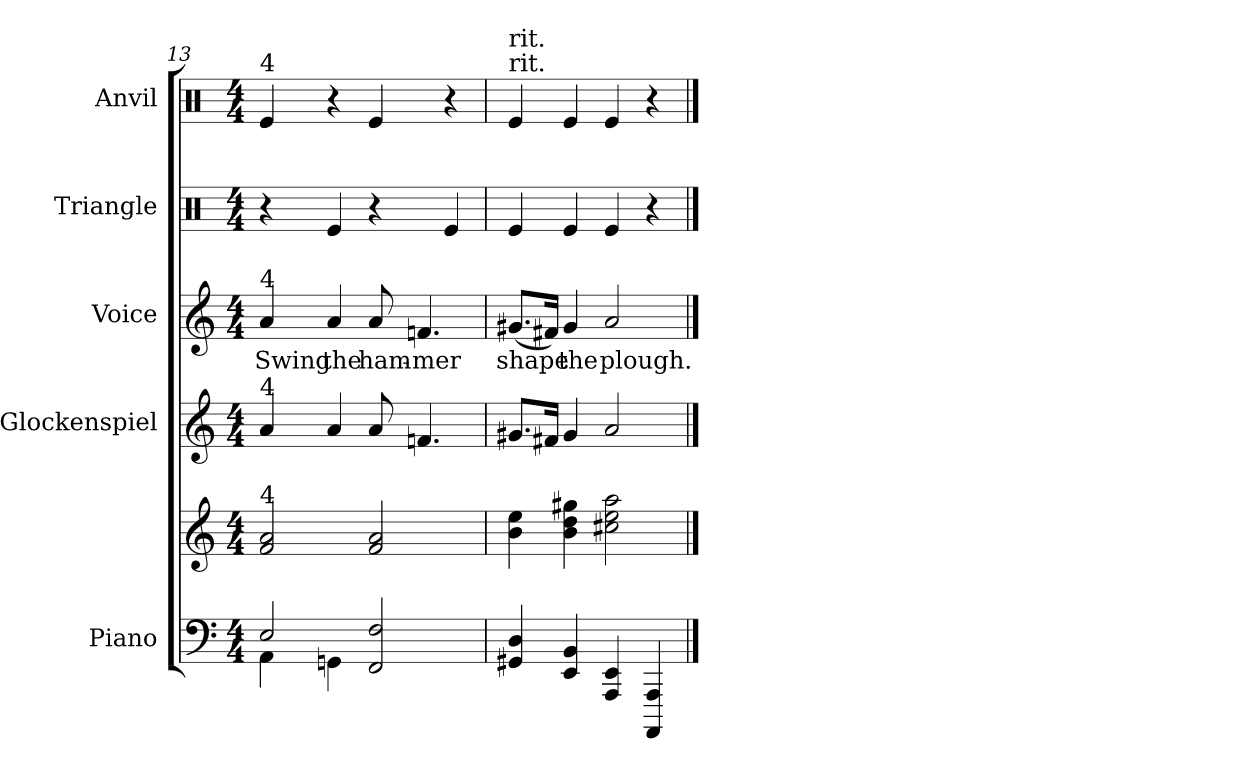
**kern	**kern	**kern	**kern	**text	**kern	**kern
*part5	*part5	*part4	*part3	*part3	*part2	*part1
*staff6	*staff5	*staff4	*staff3	*staff3	*staff2	*staff1
*I"Piano	*	*I"Glockenspiel	*I"Voice	*	*I"Triangle	*I"Anvil
*I'Pno.	*	*I'Glock.	*I'Voice	*	*I'Tri.	*I'Anv.
*clefF4	*clefG2	*clefG2	*clefG2	*	*clefX	*clefX
*	*	*ITrd-14c-24	*	*	*	*
*k[]	*k[]	*k[]	*k[]	*	*k[]	*k[]
*C:	*C:	*C:	*C:	*	*C:	*C:
*M4/4	*M4/4	*M4/4	*M4/4	*	*M4/4	*M4/4
=13	=13	=13	=13	=13	=13	=13
*^	*	*	*	*	*	*
!	!	!	!	!	!	!	!LO:TX:a:t=4
!	!	!	!	!LO:TX:a:t=4	!	!	!
!	!	!	!LO:TX:a:t=4	!	!	!	!
!	!	!LO:TX:a:t=4	!	!	!	!	!
!	!	!	!	!	!LO:LY:b:color=#000000	!	!
2Ei/	4AAi\	2fi/ 2ai	4aaai/	4ai/	Swing	4r	4Rei/
!	!	!	!	!	!LO:LY:b:color=#000000	!	!
.	4GGni\	.	4aaai/	4ai/	the	4Rei/	4r
!	!	!	!	!	!LO:LY:b:color=#000000	!	!
2FFi/ 2Fi	2ryy	2fi/ 2ai	8aaai/	8ai/	ham-	4r	4Rei/
!	!	!	!	!	!LO:LY:b:color=#000000	!	!
.	.	.	4.fffni/	4.fni/	-mer	.	.
.	.	.	.	.	.	4Rei/	4r
*v	*v	*	*	*	*	*	*
=14	=14	=14	=14	=14	=14	=14
!	!	!	!	!	!	!LO:TX:t=rit.
!	!	!	!	!	!	!LO:TX:t=rit.
!	!	!	!	!LO:LY:b:color=#000000	!	!
4GG#Xi/ 4Di	4bi\ 4eei	8.ggg#Xi/L	(8.g#Xi/L	shape	4Rei/	4Rei/
.	.	16fff#Xi/Jk	16f#Xi/Jk)	.	.	.
!	!	!	!	!LO:LY:b:color=#000000	!	!
4EEi/ 4BBi	4bi\ 4ddi 4gg#Xi	4ggg#i/	4g#i/	the	4Rei/	4Rei/
!	!	!	!	!LO:LY:b:color=#000000	!	!
4AAAi/ 4EEi	2cc#Xi\ 2eei 2aai	2aaai/	2ai/	plough.	4Rei/	4Rei/
4AAAAi/ 4AAAi	.	.	.	.	4r	4r
==	==	==	==	==	==	==
*-	*-	*-	*-	*-	*-	*-
